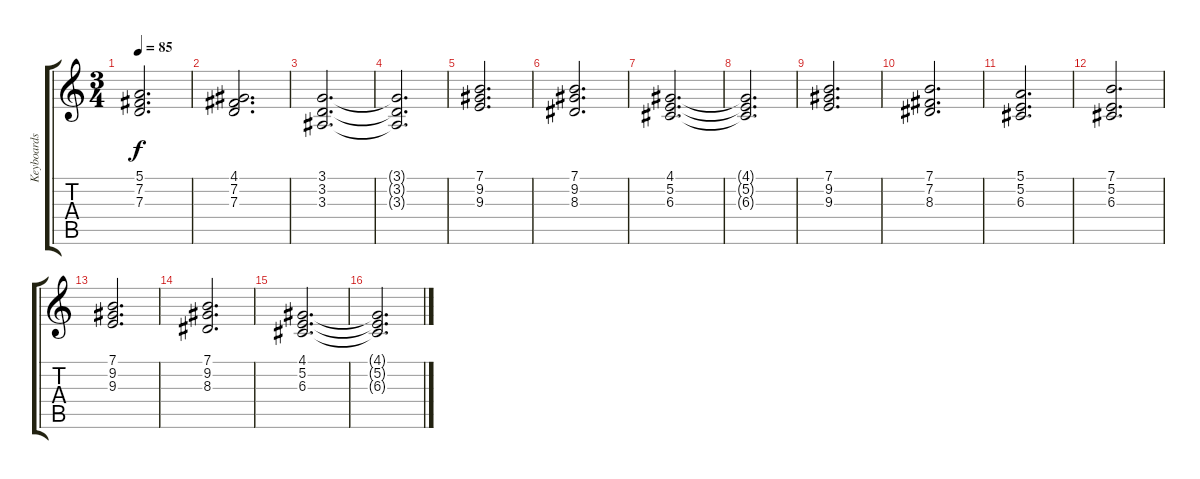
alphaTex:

\track ("Keyboards" "Keyboards") {instrument drawbarorgan}
\staff {score tabs}
\tuning (E4 B3 G3 D3 A2 E2) {hide}
\ts (3 4)
\tempo 85
\clef g2
\ks c
(5.1 7.2 7.3).2{d dy f} |
(4.1 7.2 7.3).2{d} |
(3.1 3.2 3.3).2{d} |
(3.1{t} 3.2{t} 3.3{t}).2{d} |
(7.1 9.2 9.3).2{d} |
(7.1 9.2 8.3).2{d} |
(4.1 5.2 6.3).2{d} |
(4.1{t} 5.2{t} 6.3{t}).2{d} |
(7.1 9.2 9.3).2{d} |
(7.1 7.2 8.3).2{d} |
(5.1 5.2 6.3).2{d} |
(7.1 5.2 6.3).2{d} |
(7.1 9.2 9.3).2{d} |
(7.1 9.2 8.3).2{d} |
(4.1 5.2 6.3).2{d} |
(4.1{t} 5.2{t} 6.3{t}).2{d}
